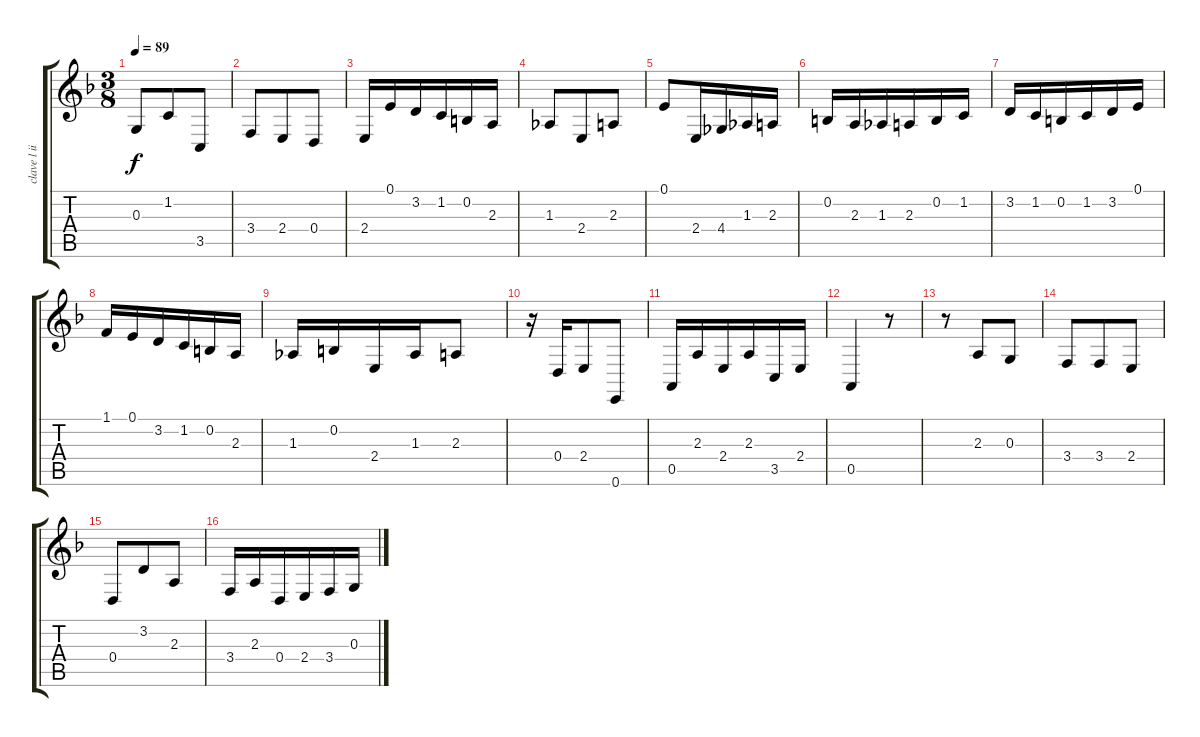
\track ("clave l ii" "clave l ii") {instrument harpsichord}
\staff {score tabs}
\tuning (E4 B3 G3 D3 A2 E2) {hide}
\ts (3 8)
\tempo 89
\clef g2
\ks dminor
0.3.8{dy f} 1.2.8 3.5.8 |
3.4.8 2.4.8 0.4.8 |
2.4.16 0.1.16 3.2.16 1.2.16 0.2.16 2.3.16 |
1.3.8 2.4.8 2.3.8 |
0.1.8 2.4.16 4.4.16 1.3.16 2.3.16 |
0.2.16 2.3.16 1.3.16 2.3.16 0.2.16 1.2.16 |
3.2.16 1.2.16 0.2.16 1.2.16 3.2.16 0.1.16 |
1.1.16 0.1.16 3.2.16 1.2.16 0.2.16 2.3.16 |
1.3.16 0.2.16 2.4.16 1.3.16 2.3.8 |
r.16 0.4.16 2.4.8 0.6.8 |
0.5.16 2.3.16 2.4.16 2.3.16 3.5.16 2.4.16 |
0.5.4 r.8 |
r.8 2.3.8 0.3.8 |
3.4.8 3.4.8 2.4.8 |
0.4.8 3.2.8 2.3.8 |
3.4.16 2.3.16 0.4.16 2.4.16 3.4.16 0.3.16
